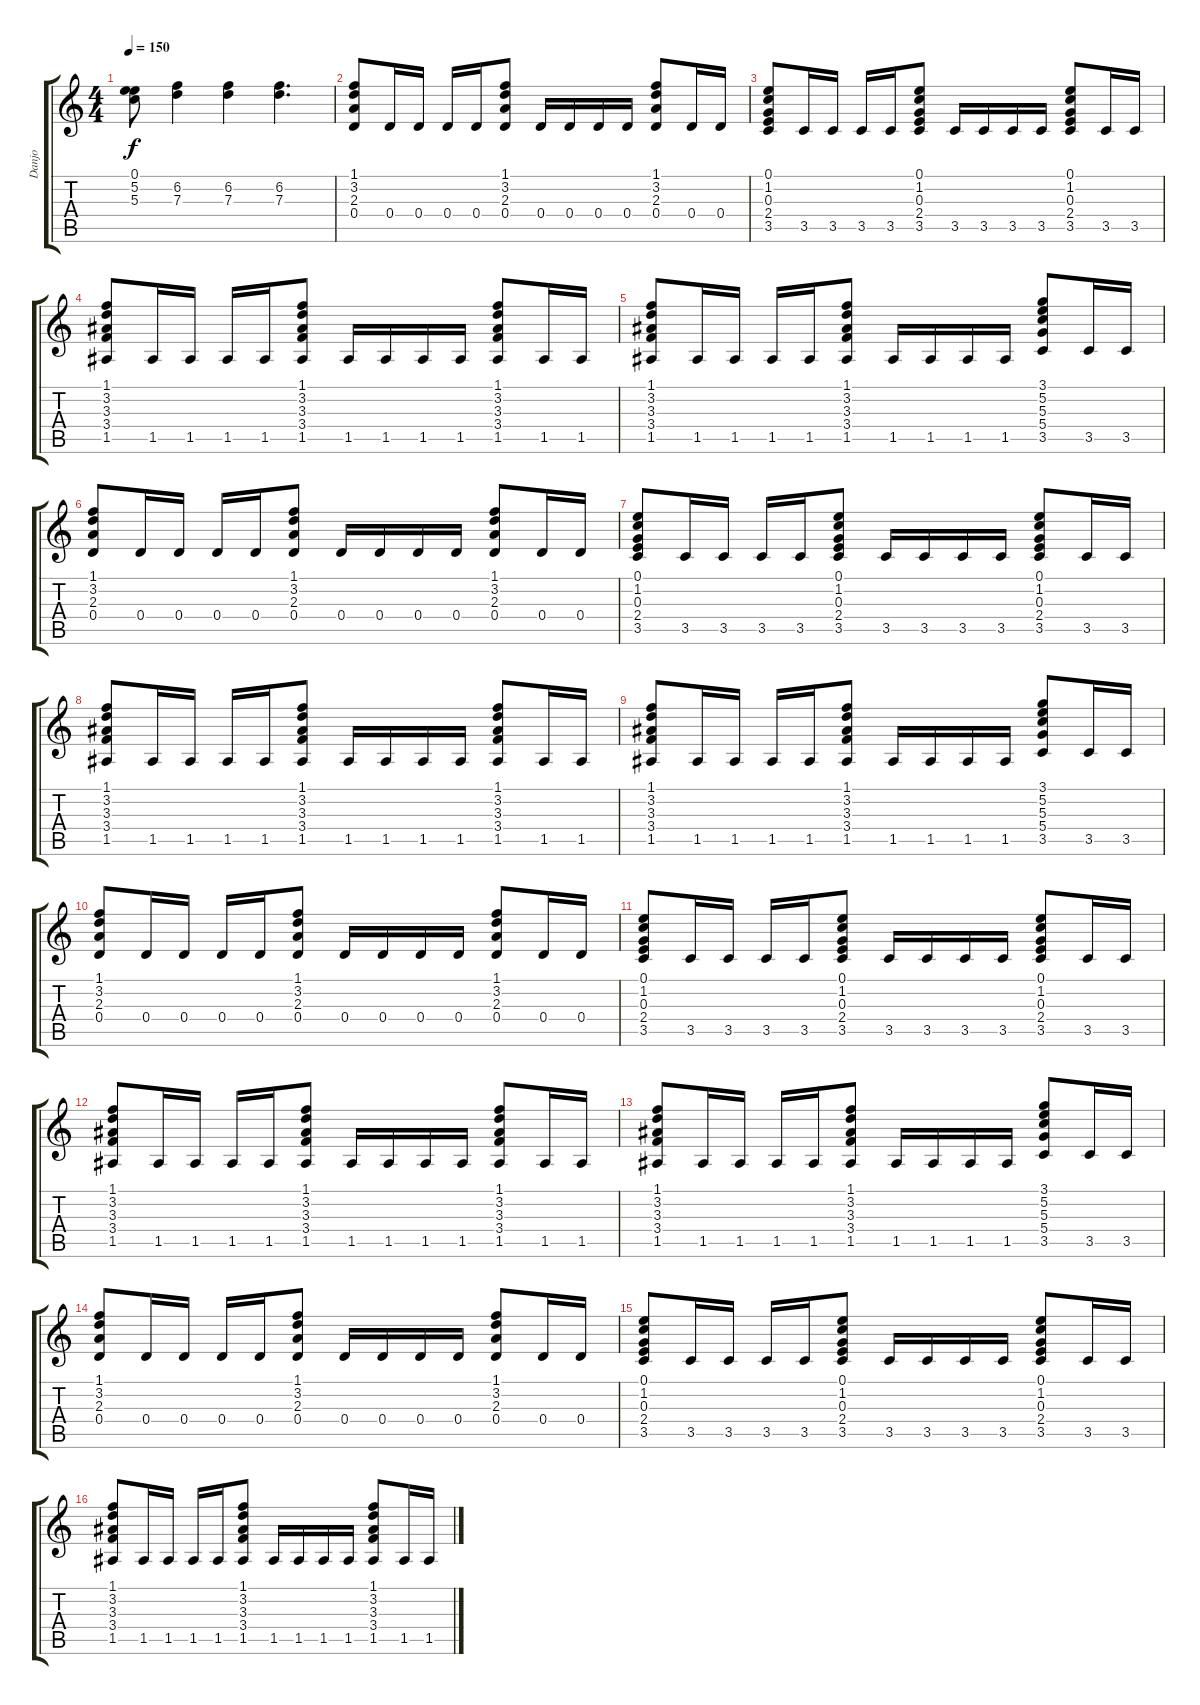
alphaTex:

\track ("Danjo" "Danjo") {instrument acousticguitarnylon}
\staff {score tabs}
\tuning (E4 B3 G3 D3 A2 E2) {hide}
\ts (4 4)
\tempo 150
\clef g2
\ks c
(0.1 5.2 5.3).8{dy f} (6.2 7.3).4 (6.2 7.3).4 (6.2 7.3).4{d} |
(1.1 3.2 2.3 0.4).8 0.4.16 0.4.16 0.4.16 0.4.16 (1.1 3.2 2.3 0.4).8 0.4.16 0.4.16 0.4.16 0.4.16 (1.1 3.2 2.3 0.4).8 0.4.16 0.4.16 |
(0.1 1.2 0.3 2.4 3.5).8 3.5.16 3.5.16 3.5.16 3.5.16 (0.1 1.2 0.3 2.4 3.5).8 3.5.16 3.5.16 3.5.16 3.5.16 (0.1 1.2 0.3 2.4 3.5).8 3.5.16 3.5.16 |
(1.1 3.2 3.3 3.4 1.5).8 1.5.16 1.5.16 1.5.16 1.5.16 (1.1 3.2 3.3 3.4 1.5).8 1.5.16 1.5.16 1.5.16 1.5.16 (1.1 3.2 3.3 3.4 1.5).8 1.5.16 1.5.16 |
(1.1 3.2 3.3 3.4 1.5).8 1.5.16 1.5.16 1.5.16 1.5.16 (1.1 3.2 3.3 3.4 1.5).8 1.5.16 1.5.16 1.5.16 1.5.16 (3.1 5.2 5.3 5.4 3.5).8 3.5.16 3.5.16 |
(1.1 3.2 2.3 0.4).8 0.4.16 0.4.16 0.4.16 0.4.16 (1.1 3.2 2.3 0.4).8 0.4.16 0.4.16 0.4.16 0.4.16 (1.1 3.2 2.3 0.4).8 0.4.16 0.4.16 |
(0.1 1.2 0.3 2.4 3.5).8 3.5.16 3.5.16 3.5.16 3.5.16 (0.1 1.2 0.3 2.4 3.5).8 3.5.16 3.5.16 3.5.16 3.5.16 (0.1 1.2 0.3 2.4 3.5).8 3.5.16 3.5.16 |
(1.1 3.2 3.3 3.4 1.5).8 1.5.16 1.5.16 1.5.16 1.5.16 (1.1 3.2 3.3 3.4 1.5).8 1.5.16 1.5.16 1.5.16 1.5.16 (1.1 3.2 3.3 3.4 1.5).8 1.5.16 1.5.16 |
(1.1 3.2 3.3 3.4 1.5).8 1.5.16 1.5.16 1.5.16 1.5.16 (1.1 3.2 3.3 3.4 1.5).8 1.5.16 1.5.16 1.5.16 1.5.16 (3.1 5.2 5.3 5.4 3.5).8 3.5.16 3.5.16 |
(1.1 3.2 2.3 0.4).8 0.4.16 0.4.16 0.4.16 0.4.16 (1.1 3.2 2.3 0.4).8 0.4.16 0.4.16 0.4.16 0.4.16 (1.1 3.2 2.3 0.4).8 0.4.16 0.4.16 |
(0.1 1.2 0.3 2.4 3.5).8 3.5.16 3.5.16 3.5.16 3.5.16 (0.1 1.2 0.3 2.4 3.5).8 3.5.16 3.5.16 3.5.16 3.5.16 (0.1 1.2 0.3 2.4 3.5).8 3.5.16 3.5.16 |
(1.1 3.2 3.3 3.4 1.5).8 1.5.16 1.5.16 1.5.16 1.5.16 (1.1 3.2 3.3 3.4 1.5).8 1.5.16 1.5.16 1.5.16 1.5.16 (1.1 3.2 3.3 3.4 1.5).8 1.5.16 1.5.16 |
(1.1 3.2 3.3 3.4 1.5).8 1.5.16 1.5.16 1.5.16 1.5.16 (1.1 3.2 3.3 3.4 1.5).8 1.5.16 1.5.16 1.5.16 1.5.16 (3.1 5.2 5.3 5.4 3.5).8 3.5.16 3.5.16 |
(1.1 3.2 2.3 0.4).8 0.4.16 0.4.16 0.4.16 0.4.16 (1.1 3.2 2.3 0.4).8 0.4.16 0.4.16 0.4.16 0.4.16 (1.1 3.2 2.3 0.4).8 0.4.16 0.4.16 |
(0.1 1.2 0.3 2.4 3.5).8 3.5.16 3.5.16 3.5.16 3.5.16 (0.1 1.2 0.3 2.4 3.5).8 3.5.16 3.5.16 3.5.16 3.5.16 (0.1 1.2 0.3 2.4 3.5).8 3.5.16 3.5.16 |
(1.1 3.2 3.3 3.4 1.5).8 1.5.16 1.5.16 1.5.16 1.5.16 (1.1 3.2 3.3 3.4 1.5).8 1.5.16 1.5.16 1.5.16 1.5.16 (1.1 3.2 3.3 3.4 1.5).8 1.5.16 1.5.16
